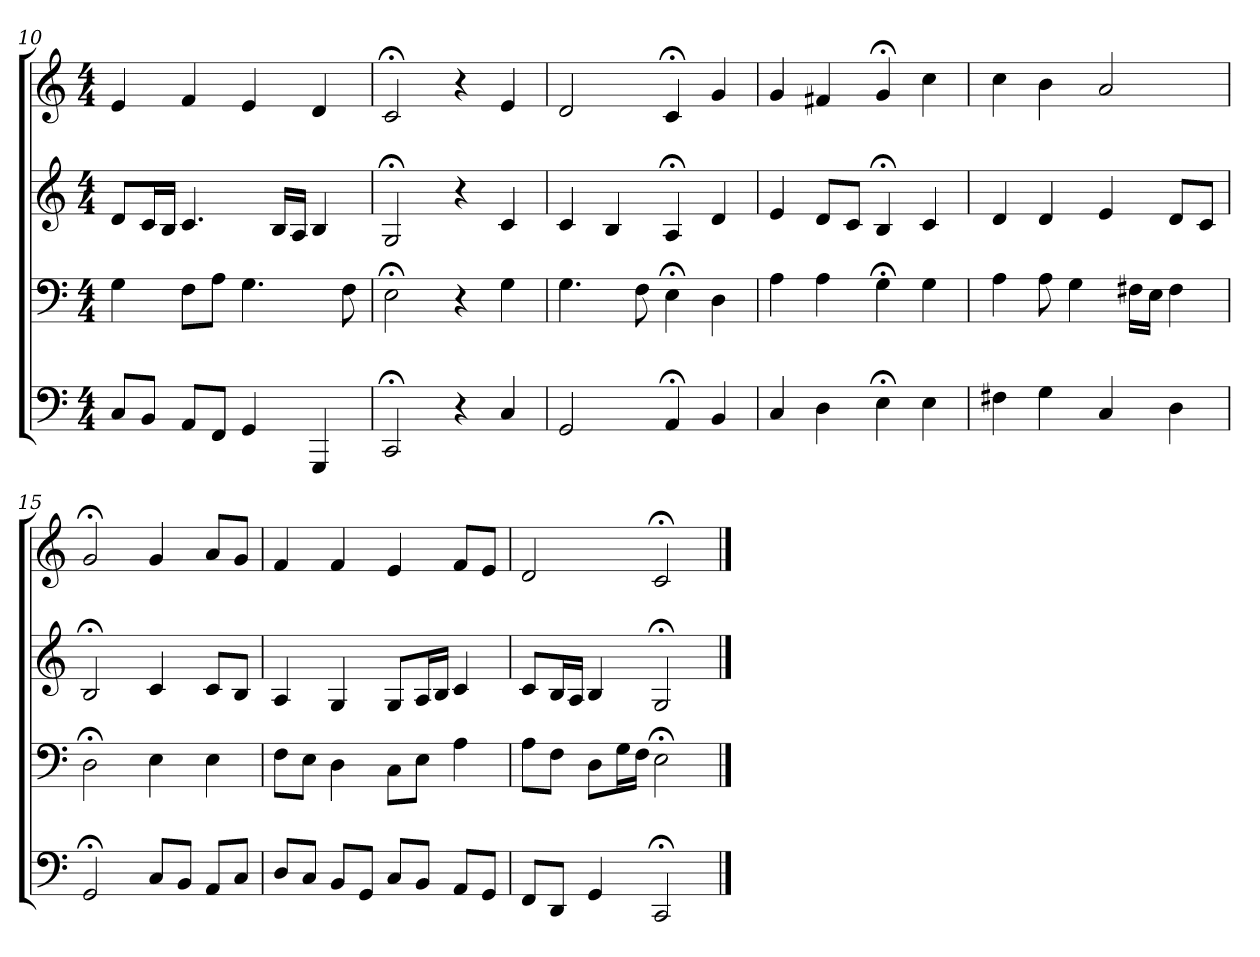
**kern	**kern	**kern	**kern
*part4	*part3	*part2	*part1
*staff4	*staff3	*staff2	*staff1
*clefF4	*clefF4	*clefG2	*clefG2
*k[]	*k[]	*k[]	*k[]
*C:	*C:	*C:	*C:
*M4/4	*M4/4	*M4/4	*M4/4
=10	=10	=10	=10
8C/L	4G	8d/L	4e
8BB/J	.	16c/L	.
.	.	16B/JJ	.
8AA/L	8F\L	4.c	4f
8FF/J	8A\J	.	.
4GG	4.G	.	4e
.	.	16B/LL	.
.	.	16A/JJ	.
4GGG	.	4B	4d
.	8F	.	.
=11	=11	=11	=11
2CC;<	2E;<	2G;<	2c;<
4r	4r	4r	4r
4C	4G	4c	4e
=12	=12	=12	=12
2GG	4.G	4c	2d
.	.	4B	.
.	8F	.	.
4AA;<	4E;<	4A;<	4c;<
4BB	4D	4d	4g
=13	=13	=13	=13
4C	4A	4e	4g
4D	4A	8d/L	4f#X
.	.	8c/J	.
4E;<	4G;<	4B;<	4g;<
4E	4G	4c	4cc
=14	=14	=14	=14
4F#X	4A	4d	4cc
4G	8A	4d	4b
.	4G	.	.
4C	.	4e	2a
.	16F#X\LL	.	.
.	16E\JJ	.	.
4D	4F#	8d/L	.
.	.	8c/J	.
=15	=15	=15	=15
2GG;<	2D;<	2B;<	2g;<
8C/L	4E	4c	4g
8BB/J	.	.	.
8AA/L	4E	8c/L	8a/L
8C/J	.	8B/J	8g/J
=16	=16	=16	=16
8D/L	8F\L	4A	4f
8C/J	8E\J	.	.
8BB/L	4D	4G	4f
8GG/J	.	.	.
8C/L	8C\L	8G/L	4e
8BB/J	8E\J	16A/L	.
.	.	16B/JJ	.
8AA/L	4A	4c	8f/L
8GG/J	.	.	8e/J
=17	=17	=17	=17
8FF/L	8A\L	8c/L	2d
8DD/J	8F\J	16B/L	.
.	.	16A/JJ	.
4GG	8D\L	4B	.
.	16G\L	.	.
.	16F\JJ	.	.
2CC;<	2E;<	2G;<	2c;<
==	==	==	==
*-	*-	*-	*-
